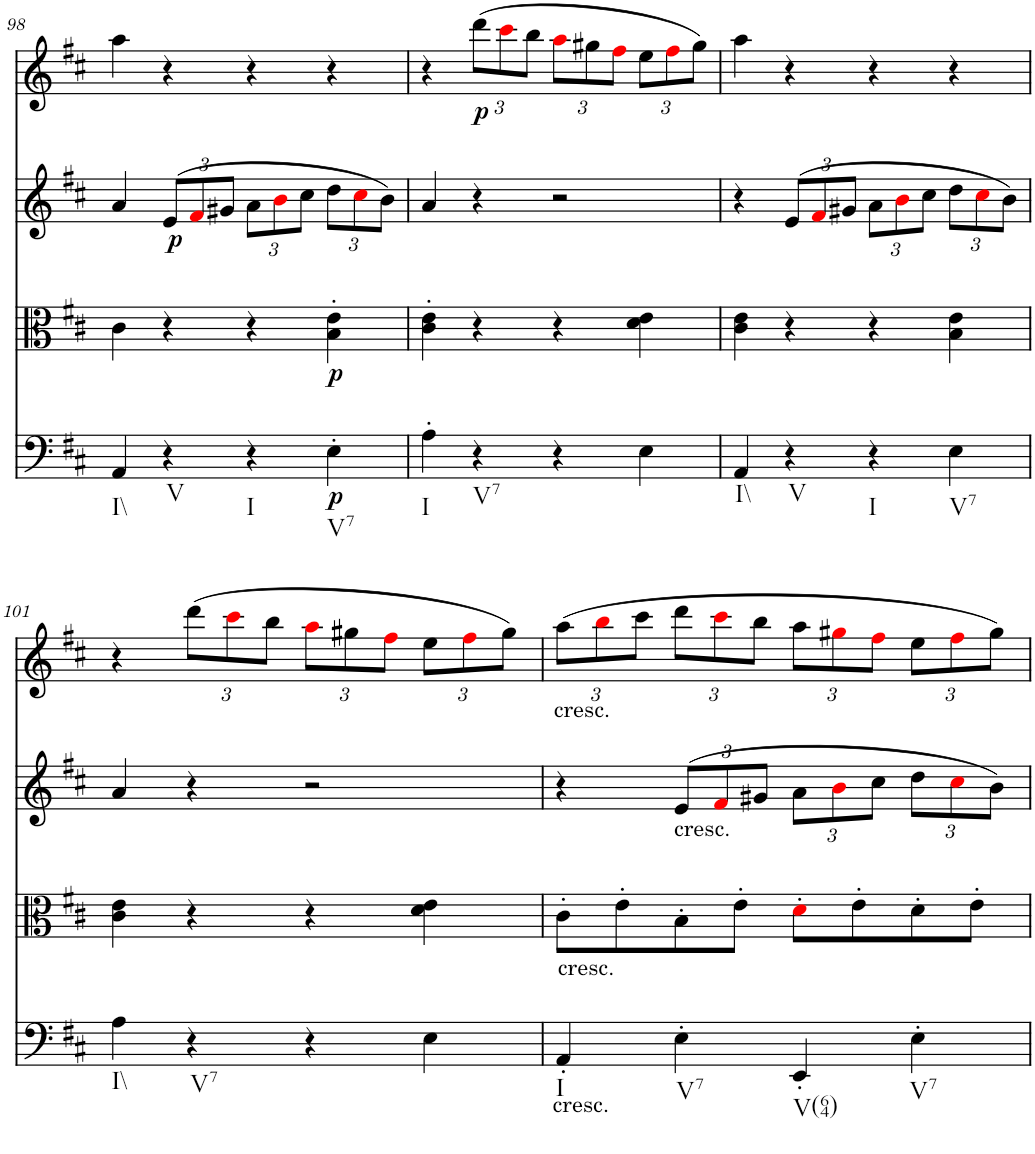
**kern	**dynam	**kern	**dynam	**kern	**dynam	**kern	**dynam
*part4	*part4	*part3	*part3	*part2	*part2	*part1	*part1
*staff4	*staff4	*staff3	*staff3	*staff2	*staff2	*staff1	*staff1
*I"Violoncello	*	*I"Viola	*	*I"Violin II	*	*I"Violin I	*
!!LO:PB:g=z
*clefF4	*	*clefC3	*	*clefG2	*	*clefG2	*
*k[f#c#]	*	*k[f#c#]	*	*k[f#c#]	*	*k[f#c#]	*
*M2/2	*	*M2/2	*	*M2/2	*	*M2/2	*
=98	=98	=98	=98	=98	=98	=98	=98
!LO:TX:b:t=I\\	!	!	!	!	!	!	!
4AA/	.	4c#\	.	4a/	.	4aa\	.
*	*	*	*	*Xbrackettup	*	*	*
!LO:TX:b:t=V	!	!	!	!	!	!	!
!	!	!	!	!	!LO:DY:b	!	!
4r	.	4r	.	(12e/L	p	4r	.
.	.	.	.	12f#i/	.	.	.
.	.	.	.	12g#X/J	.	.	.
!LO:TX:b:t=I	!	!	!	!	!	!	!
4r	.	4r	.	12a\L	.	4r	.
.	.	.	.	12bi\	.	.	.
.	.	.	.	12cc#\J	.	.	.
!LO:TX:b:t=V7	!	!	!	!	!	!	!
!	!LO:DY:b	!	!LO:DY:b	!	!	!	!
4E'\	p	4B\' 4e\'	p	12dd\L	.	4r	.
.	.	.	.	12cc#i\	.	.	.
.	.	.	.	12b\J)	.	.	.
=99	=99	=99	=99	=99	=99	=99	=99
!LO:TX:b:t=I	!	!	!	!	!	!	!
4A'\	.	4c#\' 4e\'	.	4a/	.	4r	.
*	*	*	*	*	*	*Xbrackettup	*
!LO:TX:b:t=V7	!	!	!	!	!	!	!
!	!	!	!	!	!	!	!LO:DY:b
4r	.	4r	.	4r	.	(12ddd\L	p
.	.	.	.	.	.	12ccc#i\	.
.	.	.	.	.	.	12bb\J	.
4r	.	4r	.	2r	.	12aai\L	.
.	.	.	.	.	.	12gg#X\	.
.	.	.	.	.	.	12ff#i\J	.
4E\	.	4d\ 4e\	.	.	.	12ee\L	.
.	.	.	.	.	.	12ff#i\	.
.	.	.	.	.	.	12gg#\J)	.
=100	=100	=100	=100	=100	=100	=100	=100
!LO:TX:b:t=I\\	!	!	!	!	!	!	!
4AA/	.	4c#\ 4e\	.	4r	.	4aa\	.
!LO:TX:b:t=V	!	!	!	!	!	!	!
4r	.	4r	.	(12e/L	.	4r	.
.	.	.	.	12f#i/	.	.	.
.	.	.	.	12g#X/J	.	.	.
!LO:TX:b:t=I	!	!	!	!	!	!	!
4r	.	4r	.	12a\L	.	4r	.
.	.	.	.	12bi\	.	.	.
.	.	.	.	12cc#\J	.	.	.
!LO:TX:b:t=V7	!	!	!	!	!	!	!
4E\	.	4B\ 4e\	.	12dd\L	.	4r	.
.	.	.	.	12cc#i\	.	.	.
.	.	.	.	12b\J)	.	.	.
!!LO:LB:g=z
=101	=101	=101	=101	=101	=101	=101	=101
!LO:TX:b:t=I\\	!	!	!	!	!	!	!
4A\	.	4c#\ 4e\	.	4a/	.	4r	.
!LO:TX:b:t=V7	!	!	!	!	!	!	!
4r	.	4r	.	4r	.	(12ddd\L	.
.	.	.	.	.	.	12ccc#i\	.
.	.	.	.	.	.	12bb\J	.
4r	.	4r	.	2r	.	12aai\L	.
.	.	.	.	.	.	12gg#X\	.
.	.	.	.	.	.	12ff#i\J	.
4E\	.	4d\ 4e\	.	.	.	12ee\L	.
.	.	.	.	.	.	12ff#i\	.
.	.	.	.	.	.	12gg#\J)	.
=102	=102	=102	=102	=102	=102	=102	=102
!	!	!	!	!	!	!LO:TX:b:t=cresc.	!
!LO:TX:a:t=cresc.	!	!	!	!	!	!	!
!LO:TX:b:t=cresc.	!	!	!	!	!	!	!
!LO:TX:b:t=I	!	!	!	!	!	!	!
4AA'/	.	8c#'\L	.	4r	.	(12aa\L	.
.	.	.	.	.	.	12bbi\	.
.	.	8e'\	.	.	.	.	.
.	.	.	.	.	.	12ccc#\J	.
!	!	!LO:TX:a:t=cresc.	!	!	!	!	!
!LO:TX:b:t=V7	!	!	!	!	!	!	!
4E'\	.	8B'\	.	(12e/L	.	12ddd\L	.
.	.	.	.	12f#i/	.	12ccc#i\	.
.	.	8e'\J	.	.	.	.	.
.	.	.	.	12g#X/J	.	12bb\J	.
!LO:TX:b:t=V(64)	!	!	!	!	!	!	!
4EE'/	.	8d'i\L	.	12a\L	.	12aa\L	.
.	.	.	.	12bi\	.	12gg#Xi\	.
.	.	8e'\	.	.	.	.	.
.	.	.	.	12cc#\J	.	12ff#i\J	.
!LO:TX:b:t=V7	!	!	!	!	!	!	!
4E'\	.	8d'\	.	12dd\L	.	12ee\L	.
.	.	.	.	12cc#i\	.	12ff#i\	.
.	.	8e'\J	.	.	.	.	.
.	.	.	.	12b\J)	.	12gg#\J)	.
=	=	=	=	=	=	=	=
*-	*-	*-	*-	*-	*-	*-	*-
